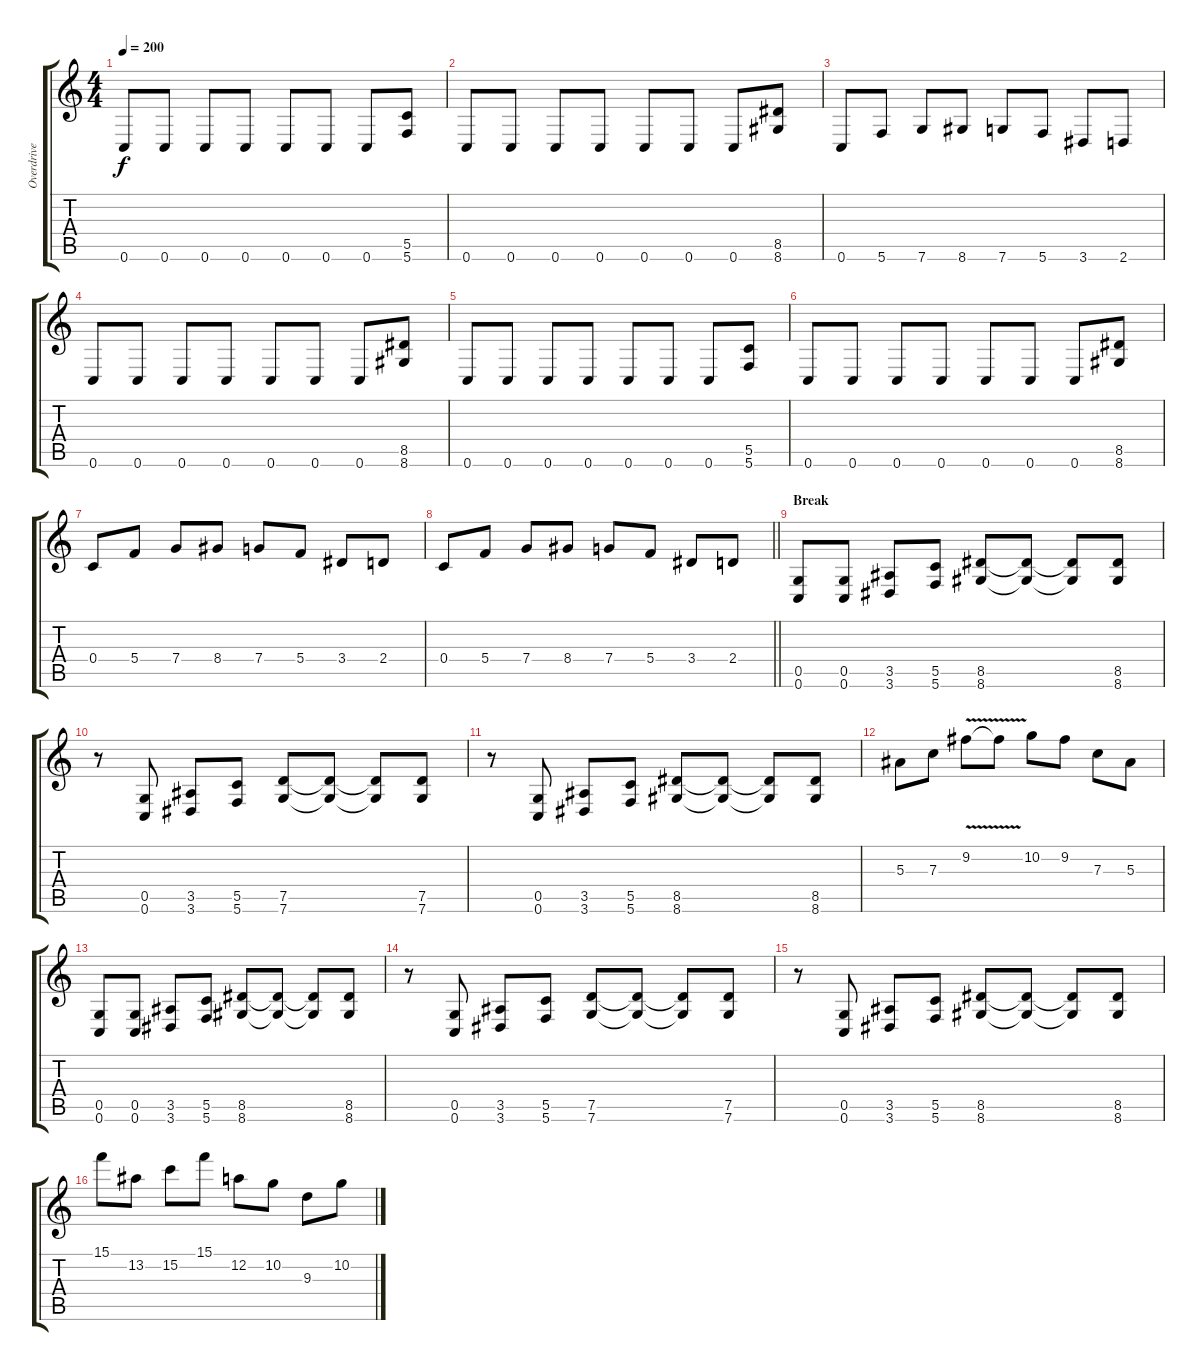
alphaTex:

\track ("Overdrive Dave" "Overdrive ") {instrument overdrivenguitar}
\staff {score tabs}
\tuning (D4 A3 F3 C3 G2 C2) {hide}
\ts (4 4)
\tempo 200
\clef g2
\ks c
0.6.8{dy f} 0.6.8 0.6.8 0.6.8 0.6.8 0.6.8 0.6.8 (5.5 5.6).8 |
0.6.8 0.6.8 0.6.8 0.6.8 0.6.8 0.6.8 0.6.8 (8.5 8.6).8 |
0.6.8 5.6.8 7.6.8 8.6.8 7.6.8 5.6.8 3.6.8 2.6.8 |
0.6.8 0.6.8 0.6.8 0.6.8 0.6.8 0.6.8 0.6.8 (8.5 8.6).8 |
0.6.8 0.6.8 0.6.8 0.6.8 0.6.8 0.6.8 0.6.8 (5.5 5.6).8 |
0.6.8 0.6.8 0.6.8 0.6.8 0.6.8 0.6.8 0.6.8 (8.5 8.6).8 |
0.4.8 5.4.8 7.4.8 8.4.8 7.4.8 5.4.8 3.4.8 2.4.8 |
\barLineRight lightlight
0.4.8 5.4.8 7.4.8 8.4.8 7.4.8 5.4.8 3.4.8 2.4.8 |
\section ("" "Break")
(0.5 0.6).8 (0.5 0.6).8 (3.5 3.6).8 (5.5 5.6).8 (8.5 8.6).8 (8.5{t} 8.6{t}).8 (8.5{t} 8.6{t}).8 (8.5 8.6).8 |
r.8 (0.5 0.6).8 (3.5 3.6).8 (5.5 5.6).8 (7.5 7.6).8 (7.5{t} 7.6{t}).8 (7.5{t} 7.6{t}).8 (7.5 7.6).8 |
r.8 (0.5 0.6).8 (3.5 3.6).8 (5.5 5.6).8 (8.5 8.6).8 (8.5{t} 8.6{t}).8 (8.5{t} 8.6{t}).8 (8.5 8.6).8 |
5.3.8 7.3.8 9.2{v}.8 9.2{t}.8 10.2.8 9.2.8 7.3.8 5.3.8 |
(0.5 0.6).8 (0.5 0.6).8 (3.5 3.6).8 (5.5 5.6).8 (8.5 8.6).8 (8.5{t} 8.6{t}).8 (8.5{t} 8.6{t}).8 (8.5 8.6).8 |
r.8 (0.5 0.6).8 (3.5 3.6).8 (5.5 5.6).8 (7.5 7.6).8 (7.5{t} 7.6{t}).8 (7.5{t} 7.6{t}).8 (7.5 7.6).8 |
r.8 (0.5 0.6).8 (3.5 3.6).8 (5.5 5.6).8 (8.5 8.6).8 (8.5{t} 8.6{t}).8 (8.5{t} 8.6{t}).8 (8.5 8.6).8 |
15.1.8 13.2.8 15.2.8 15.1.8 12.2.8 10.2.8 9.3.8 10.2.8
